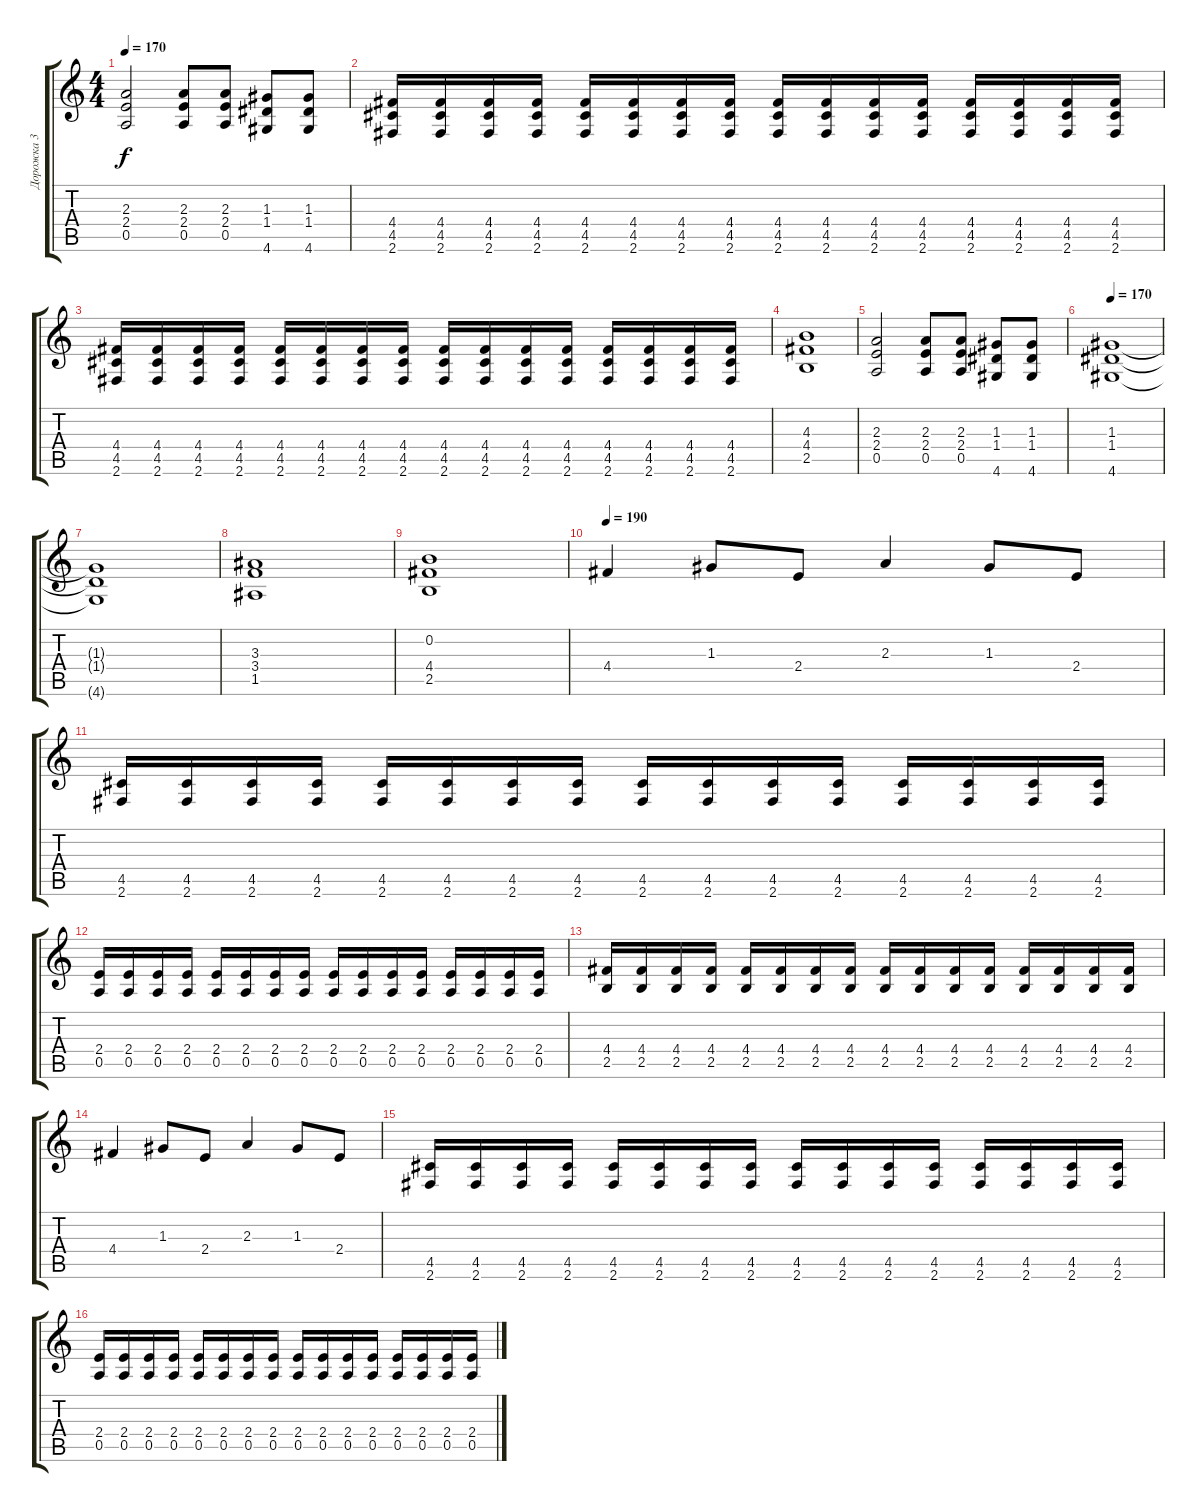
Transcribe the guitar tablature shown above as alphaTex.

\track ("Дорожка 3" "Дорожка 3") {instrument distortionguitar}
\staff {score tabs}
\tuning (E4 B3 G3 D3 A2 E2) {hide}
\ts (4 4)
\tempo 170
\clef g2
\ks c
(2.3 2.4 0.5).2{dy f} (2.3 2.4 0.5).8 (2.3 2.4 0.5).8 (1.3 1.4 4.6).8 (1.3 1.4 4.6).8 |
(4.4 4.5 2.6).16{volume 13} (4.4 4.5 2.6).16 (4.4 4.5 2.6).16 (4.4 4.5 2.6).16 (4.4 4.5 2.6).16 (4.4 4.5 2.6).16 (4.4 4.5 2.6).16 (4.4 4.5 2.6).16 (4.4 4.5 2.6).16 (4.4 4.5 2.6).16 (4.4 4.5 2.6).16 (4.4 4.5 2.6).16 (4.4 4.5 2.6).16 (4.4 4.5 2.6).16 (4.4 4.5 2.6).16 (4.4 4.5 2.6).16 |
(4.4 4.5 2.6).16 (4.4 4.5 2.6).16 (4.4 4.5 2.6).16 (4.4 4.5 2.6).16 (4.4 4.5 2.6).16 (4.4 4.5 2.6).16 (4.4 4.5 2.6).16 (4.4 4.5 2.6).16 (4.4 4.5 2.6).16 (4.4 4.5 2.6).16 (4.4 4.5 2.6).16 (4.4 4.5 2.6).16 (4.4 4.5 2.6).16 (4.4 4.5 2.6).16 (4.4 4.5 2.6).16 (4.4 4.5 2.6).16 |
(4.3 4.4 2.5).1 |
(2.3 2.4 0.5).2 (2.3 2.4 0.5).8 (2.3 2.4 0.5).8 (1.3 1.4 4.6).8 (1.3 1.4 4.6).8 |
\tempo 170
(1.3 1.4 4.6).1 |
(1.3{t} 1.4{t} 4.6{t}).1 |
(3.3 3.4 1.5).1 |
(0.2 4.4 2.5).1 |
\tempo 190
4.4.4 1.3.8 2.4.8 2.3.4 1.3.8 2.4.8 |
(4.5 2.6).16 (4.5 2.6).16 (4.5 2.6).16 (4.5 2.6).16 (4.5 2.6).16 (4.5 2.6).16 (4.5 2.6).16 (4.5 2.6).16 (4.5 2.6).16 (4.5 2.6).16 (4.5 2.6).16 (4.5 2.6).16 (4.5 2.6).16 (4.5 2.6).16 (4.5 2.6).16 (4.5 2.6).16 |
(2.4 0.5).16 (2.4 0.5).16 (2.4 0.5).16 (2.4 0.5).16 (2.4 0.5).16 (2.4 0.5).16 (2.4 0.5).16 (2.4 0.5).16 (2.4 0.5).16 (2.4 0.5).16 (2.4 0.5).16 (2.4 0.5).16 (2.4 0.5).16 (2.4 0.5).16 (2.4 0.5).16 (2.4 0.5).16 |
(4.4 2.5).16 (4.4 2.5).16 (4.4 2.5).16 (4.4 2.5).16 (4.4 2.5).16 (4.4 2.5).16 (4.4 2.5).16 (4.4 2.5).16 (4.4 2.5).16 (4.4 2.5).16 (4.4 2.5).16 (4.4 2.5).16 (4.4 2.5).16 (4.4 2.5).16 (4.4 2.5).16 (4.4 2.5).16 |
4.4.4 1.3.8 2.4.8 2.3.4 1.3.8 2.4.8 |
(4.5 2.6).16 (4.5 2.6).16 (4.5 2.6).16 (4.5 2.6).16 (4.5 2.6).16 (4.5 2.6).16 (4.5 2.6).16 (4.5 2.6).16 (4.5 2.6).16 (4.5 2.6).16 (4.5 2.6).16 (4.5 2.6).16 (4.5 2.6).16 (4.5 2.6).16 (4.5 2.6).16 (4.5 2.6).16 |
(2.4 0.5).16 (2.4 0.5).16 (2.4 0.5).16 (2.4 0.5).16 (2.4 0.5).16 (2.4 0.5).16 (2.4 0.5).16 (2.4 0.5).16 (2.4 0.5).16 (2.4 0.5).16 (2.4 0.5).16 (2.4 0.5).16 (2.4 0.5).16 (2.4 0.5).16 (2.4 0.5).16 (2.4 0.5).16
